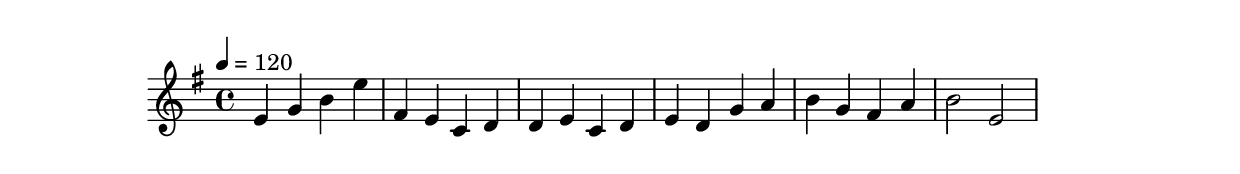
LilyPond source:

\score {
	\header
	{
		title = "inclasstestMinor"
		subtitle = "2019-04-16"
		composer = "Daniel Ackermans"
	}

	\new Staff {
		\key e \minor
		\clef "treble"
		\time 4/4
		\tempo 4 = 120
		e'4 g' b' e'' fis' e' c' d' d' e' c' d' e' d' g' a' b' g' fis' a' b'2 e'
	}
	\layout { }
	\midi { }
}
